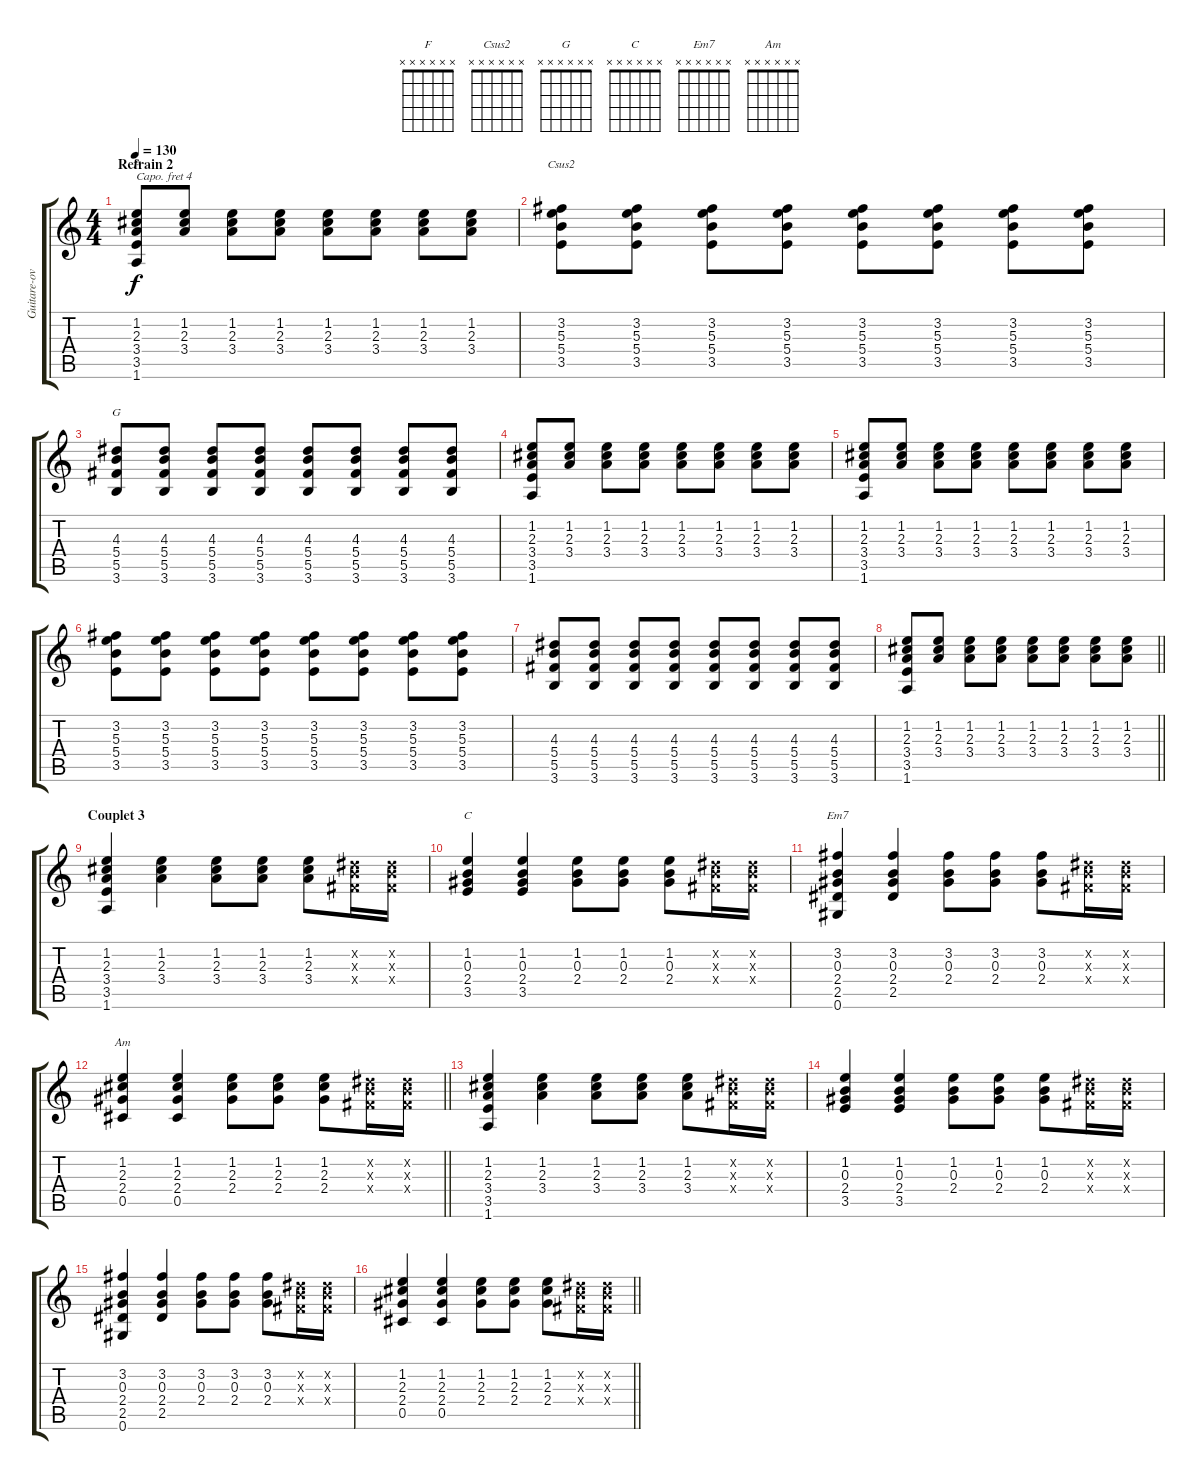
\track ("Guitare-overdrive" "Guitare-ov") {instrument overdrivenguitar}
\staff {score tabs}
\capo 4
\tuning (E4 B3 G3 D3 A2 E2) {hide}
\chord ("F" x x x x x x)
\chord ("Csus2" x x x x x x)
\chord ("G" x x x x x x)
\chord ("C" x x x x x x)
\chord ("Em7" x x x x x x)
\chord ("Am" x x x x x x)
\ts (4 4)
\section ("" "Refrain 2")
\tempo 130
\clef g2
\ks c
(1.2 2.3 3.4 3.5 1.6).8{ch "F" dy f} (1.2 2.3 3.4).8 (1.2 2.3 3.4).8 (1.2 2.3 3.4).8 (1.2 2.3 3.4).8 (1.2 2.3 3.4).8 (1.2 2.3 3.4).8 (1.2 2.3 3.4).8 |
(3.2 5.3 5.4 3.5).8{ch "Csus2"} (3.2 5.3 5.4 3.5).8 (3.2 5.3 5.4 3.5).8 (3.2 5.3 5.4 3.5).8 (3.2 5.3 5.4 3.5).8 (3.2 5.3 5.4 3.5).8 (3.2 5.3 5.4 3.5).8 (3.2 5.3 5.4 3.5).8 |
(4.3 5.4 5.5 3.6).8{ch "G"} (4.3 5.4 5.5 3.6).8 (4.3 5.4 5.5 3.6).8 (4.3 5.4 5.5 3.6).8 (4.3 5.4 5.5 3.6).8 (4.3 5.4 5.5 3.6).8 (4.3 5.4 5.5 3.6).8 (4.3 5.4 5.5 3.6).8 |
(1.2 2.3 3.4 3.5 1.6).8 (1.2 2.3 3.4).8 (1.2 2.3 3.4).8 (1.2 2.3 3.4).8 (1.2 2.3 3.4).8 (1.2 2.3 3.4).8 (1.2 2.3 3.4).8 (1.2 2.3 3.4).8 |
(1.2 2.3 3.4 3.5 1.6).8 (1.2 2.3 3.4).8 (1.2 2.3 3.4).8 (1.2 2.3 3.4).8 (1.2 2.3 3.4).8 (1.2 2.3 3.4).8 (1.2 2.3 3.4).8 (1.2 2.3 3.4).8 |
(3.2 5.3 5.4 3.5).8 (3.2 5.3 5.4 3.5).8 (3.2 5.3 5.4 3.5).8 (3.2 5.3 5.4 3.5).8 (3.2 5.3 5.4 3.5).8 (3.2 5.3 5.4 3.5).8 (3.2 5.3 5.4 3.5).8 (3.2 5.3 5.4 3.5).8 |
(4.3 5.4 5.5 3.6).8 (4.3 5.4 5.5 3.6).8 (4.3 5.4 5.5 3.6).8 (4.3 5.4 5.5 3.6).8 (4.3 5.4 5.5 3.6).8 (4.3 5.4 5.5 3.6).8 (4.3 5.4 5.5 3.6).8 (4.3 5.4 5.5 3.6).8 |
\barLineRight lightlight
(1.2 2.3 3.4 3.5 1.6).8 (1.2 2.3 3.4).8 (1.2 2.3 3.4).8 (1.2 2.3 3.4).8 (1.2 2.3 3.4).8 (1.2 2.3 3.4).8 (1.2 2.3 3.4).8 (1.2 2.3 3.4).8 |
\section ("" "Couplet 3")
(1.2 2.3 3.4 3.5 1.6).4 (1.2 2.3 3.4).4 (1.2 2.3 3.4).8 (1.2 2.3 3.4).8 (1.2 2.3 3.4).8 (0.2{x} 0.3{x} 0.4{x}).16 (0.2{x} 0.3{x} 0.4{x}).16 |
(1.2 0.3 2.4 3.5).4{ch "C"} (1.2 0.3 2.4 3.5).4 (1.2 0.3 2.4).8 (1.2 0.3 2.4).8 (1.2 0.3 2.4).8 (0.2{x} 0.3{x} 0.4{x}).16 (0.2{x} 0.3{x} 0.4{x}).16 |
(3.2 0.3 2.4 2.5 0.6).4{ch "Em7"} (3.2 0.3 2.4 2.5).4 (3.2 0.3 2.4).8 (3.2 0.3 2.4).8 (3.2 0.3 2.4).8 (0.2{x} 0.3{x} 0.4{x}).16 (0.2{x} 0.3{x} 0.4{x}).16 |
\barLineRight lightlight
(1.2 2.3 2.4 0.5).4{ch "Am"} (1.2 2.3 2.4 0.5).4 (1.2 2.3 2.4).8 (1.2 2.3 2.4).8 (1.2 2.3 2.4).8 (0.2{x} 0.3{x} 0.4{x}).16 (0.2{x} 0.3{x} 0.4{x}).16 |
(1.2 2.3 3.4 3.5 1.6).4 (1.2 2.3 3.4).4 (1.2 2.3 3.4).8 (1.2 2.3 3.4).8 (1.2 2.3 3.4).8 (0.2{x} 0.3{x} 0.4{x}).16 (0.2{x} 0.3{x} 0.4{x}).16 |
(1.2 0.3 2.4 3.5).4 (1.2 0.3 2.4 3.5).4 (1.2 0.3 2.4).8 (1.2 0.3 2.4).8 (1.2 0.3 2.4).8 (0.2{x} 0.3{x} 0.4{x}).16 (0.2{x} 0.3{x} 0.4{x}).16 |
(3.2 0.3 2.4 2.5 0.6).4 (3.2 0.3 2.4 2.5).4 (3.2 0.3 2.4).8 (3.2 0.3 2.4).8 (3.2 0.3 2.4).8 (0.2{x} 0.3{x} 0.4{x}).16 (0.2{x} 0.3{x} 0.4{x}).16 |
\barLineRight lightlight
(1.2 2.3 2.4 0.5).4 (1.2 2.3 2.4 0.5).4 (1.2 2.3 2.4).8 (1.2 2.3 2.4).8 (1.2 2.3 2.4).8 (0.2{x} 0.3{x} 0.4{x}).16 (0.2{x} 0.3{x} 0.4{x}).16
